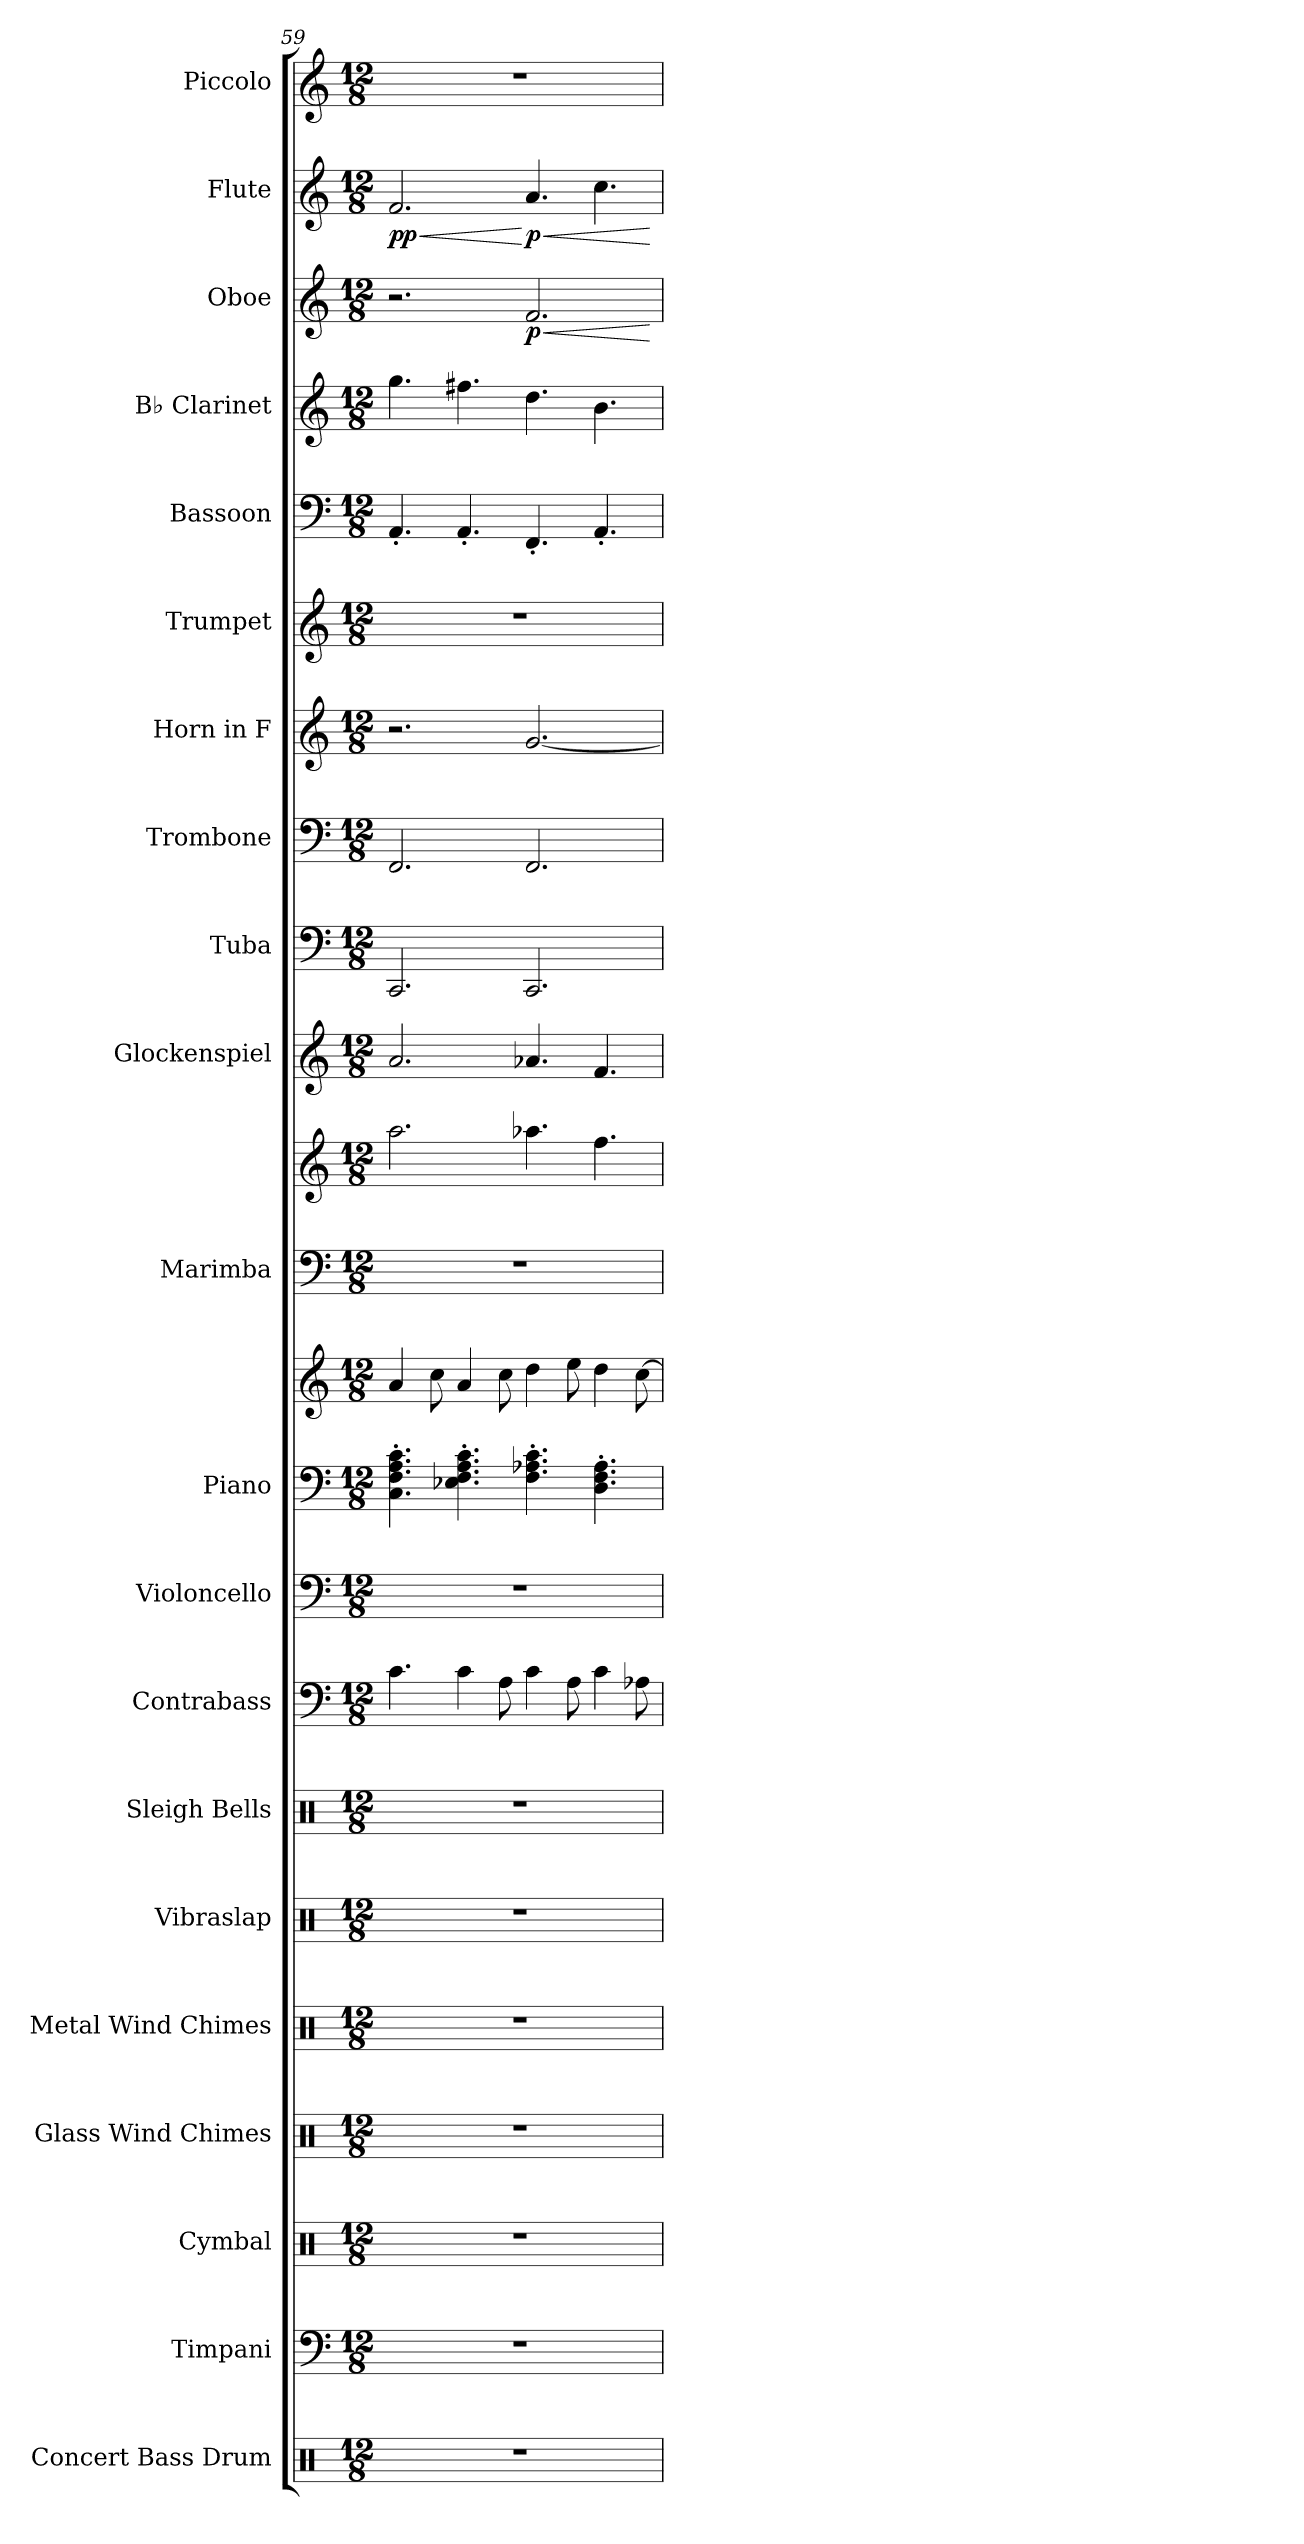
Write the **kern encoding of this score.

**kern	**kern	**kern	**kern	**kern	**kern	**kern	**kern	**kern	**kern	**kern	**kern	**kern	**kern	**kern	**kern	**kern	**kern	**kern	**kern	**kern	**dynam	**kern	**dynam	**kern
*part21	*part20	*part19	*part18	*part17	*part16	*part15	*part14	*part13	*part12	*part12	*part11	*part11	*part10	*part9	*part8	*part7	*part6	*part5	*part4	*part3	*part3	*part2	*part2	*part1
*staff23	*staff22	*staff21	*staff20	*staff19	*staff18	*staff17	*staff16	*staff15	*staff14	*staff13	*staff12	*staff11	*staff10	*staff9	*staff8	*staff7	*staff6	*staff5	*staff4	*staff3	*staff3	*staff2	*staff2	*staff1
*I"Concert Bass Drum	*I"Timpani	*I"Cymbal	*I"Glass Wind Chimes	*I"Metal Wind Chimes	*I"Vibraslap	*I"Sleigh Bells	*I"Contrabass	*I"Violoncello	*I"Piano	*	*I"Marimba	*	*I"Glockenspiel	*I"Tuba	*I"Trombone	*I"Horn in F	*I"Trumpet	*I"Bassoon	*I"B♭ Clarinet	*I"Oboe	*	*I"Flute	*	*I"Piccolo
*I'Con. BD	*I'Timp.	*I'Cym.	*I'Gl. Wn Ch.	*I'Met. Wn Ch.	*I'Vibslp.	*I'Sle. Be.	*I'Cb.	*I'Vc.	*I'Pno.	*	*I'Mrm.	*	*I'Glock.	*I'Tba.	*I'Tbn.	*	*I'Tpt.	*I'Bsn.	*I'B♭ Cl.	*I'Ob.	*	*I'Fl.	*	*I'Picc.
*clefX	*clefF4	*clefX	*clefX	*clefX	*clefX	*clefX	*clefF4	*clefF4	*clefF4	*clefG2	*clefF4	*clefG2	*clefG2	*clefF4	*clefF4	*clefG2	*clefG2	*clefF4	*clefG2	*clefG2	*	*clefG2	*	*clefG2
*	*	*	*	*	*	*	*ITrd7c12	*	*	*	*	*	*ITrd-14c-24	*	*	*ITrd4c7	*ITrd1c2	*	*ITrd1c2	*	*	*	*	*ITrd-7c-12
*k[]	*k[]	*k[]	*k[]	*k[]	*k[]	*k[]	*k[]	*k[]	*k[]	*k[]	*k[]	*k[]	*k[]	*k[]	*k[]	*k[b-]	*k[b-e-]	*k[]	*k[b-e-]	*k[]	*	*k[]	*	*k[]
*M12/8	*M12/8	*M12/8	*M12/8	*M12/8	*M12/8	*M12/8	*M12/8	*M12/8	*M12/8	*M12/8	*M12/8	*M12/8	*M12/8	*M12/8	*M12/8	*M12/8	*M12/8	*M12/8	*M12/8	*M12/8	*	*M12/8	*	*M12/8
=59	=59	=59	=59	=59	=59	=59	=59	=59	=59	=59	=59	=59	=59	=59	=59	=59	=59	=59	=59	=59	=59	=59	=59	=59
!	!	!	!	!	!	!	!	!	!	!	!	!	!	!	!	!	!	!	!	!	!	!	!LO:HP:b	!
!	!	!	!	!	!	!	!	!	!	!	!	!	!	!	!	!	!	!	!	!	!	!	!LO:DY:n=1:b	!
1.r	1.r	1.r	1.r	1.r	1.r	1.r	4.C\	1.r	4.C\' 4.F\' 4.A\' 4.c\'	4a/	1.r	2.aa\	2.aaa/	2.CC/	2.FF/	2.r	1.r	4.AA'/	4.ff\	2.r	.	2.f/	< pp	1.r
.	.	.	.	.	.	.	.	.	.	8cc\	.	.	.	.	.	.	.	.	.	.	.	.	.	.
.	.	.	.	.	.	.	4C\	.	4.E-X\' 4.F\' 4.A\' 4.c\'	4a/	.	.	.	.	.	.	.	4.AA'/	4.een\	.	.	.	.	.
.	.	.	.	.	.	.	8AA\	.	.	8cc\	.	.	.	.	.	.	.	.	.	.	.	.	.	.
!	!	!	!	!	!	!	!	!	!	!	!	!	!	!	!	!	!	!	!	!	!LO:HP:b	!	!LO:HP:n=1:b	!
!	!	!	!	!	!	!	!	!	!	!	!	!	!	!	!	!	!	!	!	!	!LO:DY:n=1:b	!	!LO:DY:n=2:b	!
.	.	.	.	.	.	.	4C\	.	4.F\' 4.A-X\' 4.c\'	4dd\	.	4.aa-X\	4.aaa-X/	2.CC/	2.FF/	[2.c/	.	4.FF'/	4.cc\	2.f/	< p	4.a/	[ < p	.
.	.	.	.	.	.	.	8AA\	.	.	8ee\	.	.	.	.	.	.	.	.	.	.	.	.	.	.
.	.	.	.	.	.	.	4C\	.	4.D\' 4.F\' 4.A-\'	4dd\	.	4.ff\	4.fff/	.	.	.	.	4.AA'/	4.a\	.	.	4.cc\	.	.
.	.	.	.	.	.	.	8AA-X\	.	.	[8cc\	.	.	.	.	.	.	.	.	.	.	.	.	.	.
.	.	.	.	.	.	.	.	.	.	.	.	.	.	.	.	.	.	.	.	.	[	.	[	.
=	=	=	=	=	=	=	=	=	=	=	=	=	=	=	=	=	=	=	=	=	=	=	=	=
*-	*-	*-	*-	*-	*-	*-	*-	*-	*-	*-	*-	*-	*-	*-	*-	*-	*-	*-	*-	*-	*-	*-	*-	*-
